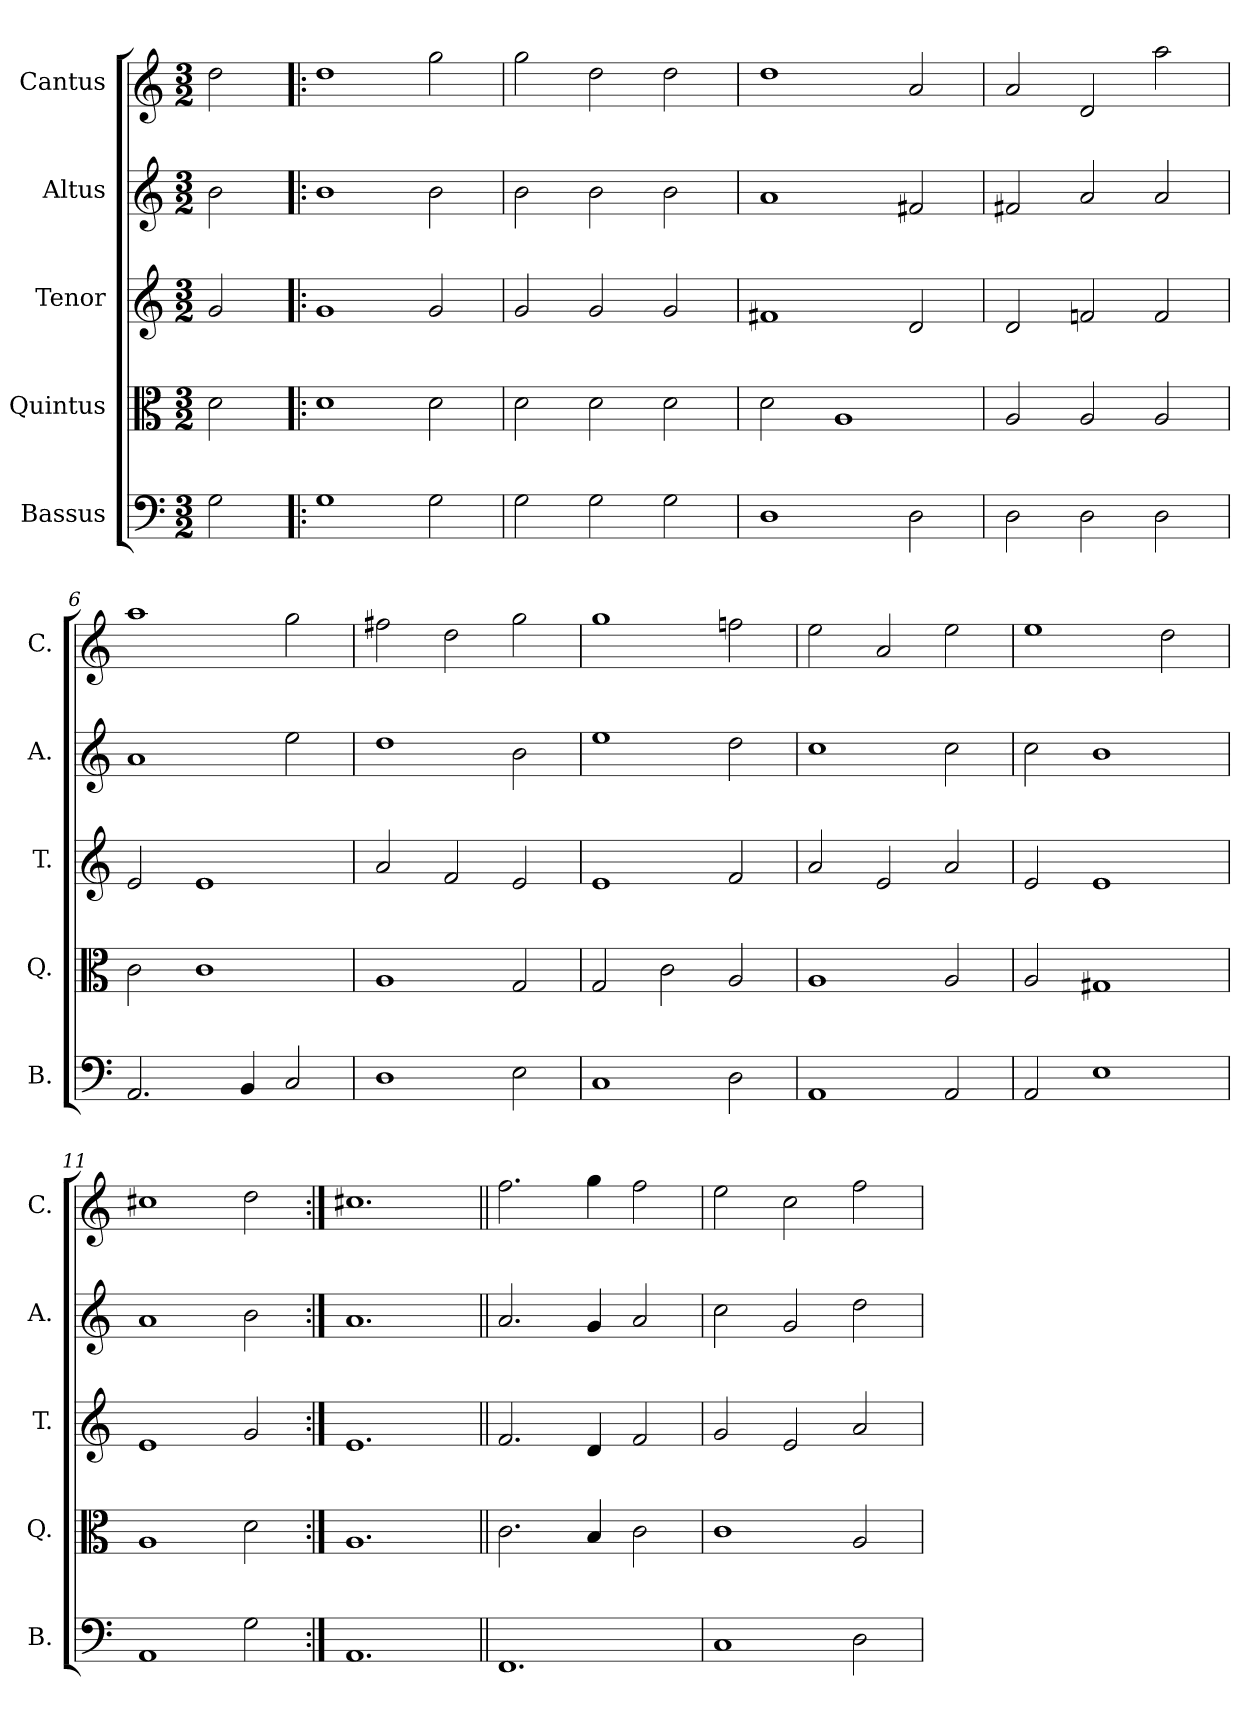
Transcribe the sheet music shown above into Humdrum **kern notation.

**kern	**kern	**kern	**kern	**kern
*part5	*part4	*part3	*part2	*part1
*staff5	*staff4	*staff3	*staff2	*staff1
*I"Bassus	*I"Quintus	*I"Tenor	*I"Altus	*I"Cantus
*I'B.	*I'Q.	*I'T.	*I'A.	*I'C.
*clefF4	*clefC3	*clefG2	*clefG2	*clefG2
*k[]	*k[]	*k[]	*k[]	*k[]
*M3/2	*M3/2	*M3/2	*M3/2	*M3/2
=1	=1	=1	=1	=1
2G\	2d\	2g/	2b\	2dd\
=2!|:	=2!|:	=2!|:	=2!|:	=2!|:
1G	1d	1g	1b	1dd
2G\	2d\	2g/	2b\	2gg\
=3	=3	=3	=3	=3
2G\	2d\	2g/	2b\	2gg\
2G\	2d\	2g/	2b\	2dd\
2G\	2d\	2g/	2b\	2dd\
=4	=4	=4	=4	=4
1D	2d\	1f#X	1a	1dd
.	1A	.	.	.
2D\	.	2d/	2f#X/	2a/
=5	=5	=5	=5	=5
2D\	2A/	2d/	2f#X/	2a/
2D\	2A/	2fn/	2a/	2d/
2D\	2A/	2f/	2a/	2aa\
=6	=6	=6	=6	=6
2.AA/	2c\	2e/	1a	1aa
.	1c	1e	.	.
4BB/	.	.	.	.
2C/	.	.	2ee\	2gg\
!!LO:LB:g=z
=7	=7	=7	=7	=7
1D	1A	2a/	1dd	2ff#X\
.	.	2f/	.	2dd\
2E\	2G/	2e/	2b\	2gg\
=8	=8	=8	=8	=8
1C	2G/	1e	1ee	1gg
.	2c\	.	.	.
2D\	2A/	2f/	2dd\	2ffn\
=9	=9	=9	=9	=9
1AA	1A	2a/	1cc	2ee\
.	.	2e/	.	2a/
2AA/	2A/	2a/	2cc\	2ee\
=10	=10	=10	=10	=10
2AA/	2A/	2e/	2cc\	1ee
1E	1G#X	1e	1b	.
.	.	.	.	2dd\
=11	=11	=11	=11	=11
1AA	1A	1e	1a	1cc#X
2G\	2d\	2g/	2b\	2dd\
=12:|!	=12:|!	=12:|!	=12:|!	=12:|!
1.AA	1.A	1.e	1.a	1.cc#X
=13||	=13||	=13||	=13||	=13||
1.FF	2.c\	2.f/	2.a/	2.ff\
.	4B/	4d/	4g/	4gg\
.	2c\	2f/	2a/	2ff\
=14	=14	=14	=14	=14
1C	1c	2g/	2cc\	2ee\
.	.	2e/	2g/	2cc\
2D\	2A/	2a/	2dd\	2ff\
=	=	=	=	=
*-	*-	*-	*-	*-
